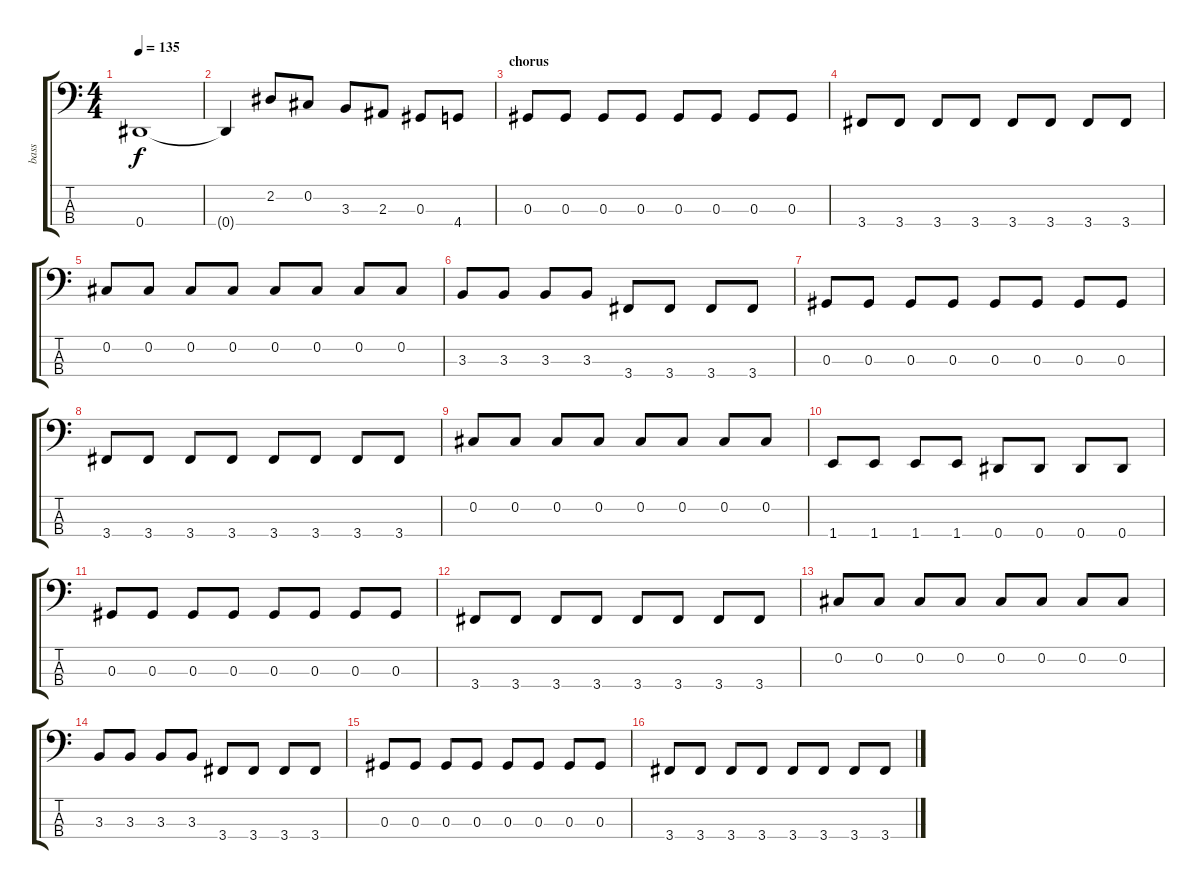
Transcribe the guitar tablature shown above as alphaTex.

\track ("bass" "bass") {instrument electricbasspick}
\staff {score tabs}
\tuning (Gb2 Db2 Ab1 Eb1) {hide}
\ts (4 4)
\tempo 135
\clef f4
\ks c
0.4.1{dy f} |
0.4{t}.4 2.2.8 0.2.8 3.3.8 2.3.8 0.3.8 4.4.8 |
\section ("" "chorus")
0.3.8 0.3.8 0.3.8 0.3.8 0.3.8 0.3.8 0.3.8 0.3.8 |
3.4.8 3.4.8 3.4.8 3.4.8 3.4.8 3.4.8 3.4.8 3.4.8 |
0.2.8 0.2.8 0.2.8 0.2.8 0.2.8 0.2.8 0.2.8 0.2.8 |
3.3.8 3.3.8 3.3.8 3.3.8 3.4.8 3.4.8 3.4.8 3.4.8 |
0.3.8 0.3.8 0.3.8 0.3.8 0.3.8 0.3.8 0.3.8 0.3.8 |
3.4.8 3.4.8 3.4.8 3.4.8 3.4.8 3.4.8 3.4.8 3.4.8 |
0.2.8 0.2.8 0.2.8 0.2.8 0.2.8 0.2.8 0.2.8 0.2.8 |
1.4.8 1.4.8 1.4.8 1.4.8 0.4.8 0.4.8 0.4.8 0.4.8 |
0.3.8 0.3.8 0.3.8 0.3.8 0.3.8 0.3.8 0.3.8 0.3.8 |
3.4.8 3.4.8 3.4.8 3.4.8 3.4.8 3.4.8 3.4.8 3.4.8 |
0.2.8 0.2.8 0.2.8 0.2.8 0.2.8 0.2.8 0.2.8 0.2.8 |
3.3.8 3.3.8 3.3.8 3.3.8 3.4.8 3.4.8 3.4.8 3.4.8 |
0.3.8 0.3.8 0.3.8 0.3.8 0.3.8 0.3.8 0.3.8 0.3.8 |
3.4.8 3.4.8 3.4.8 3.4.8 3.4.8 3.4.8 3.4.8 3.4.8
